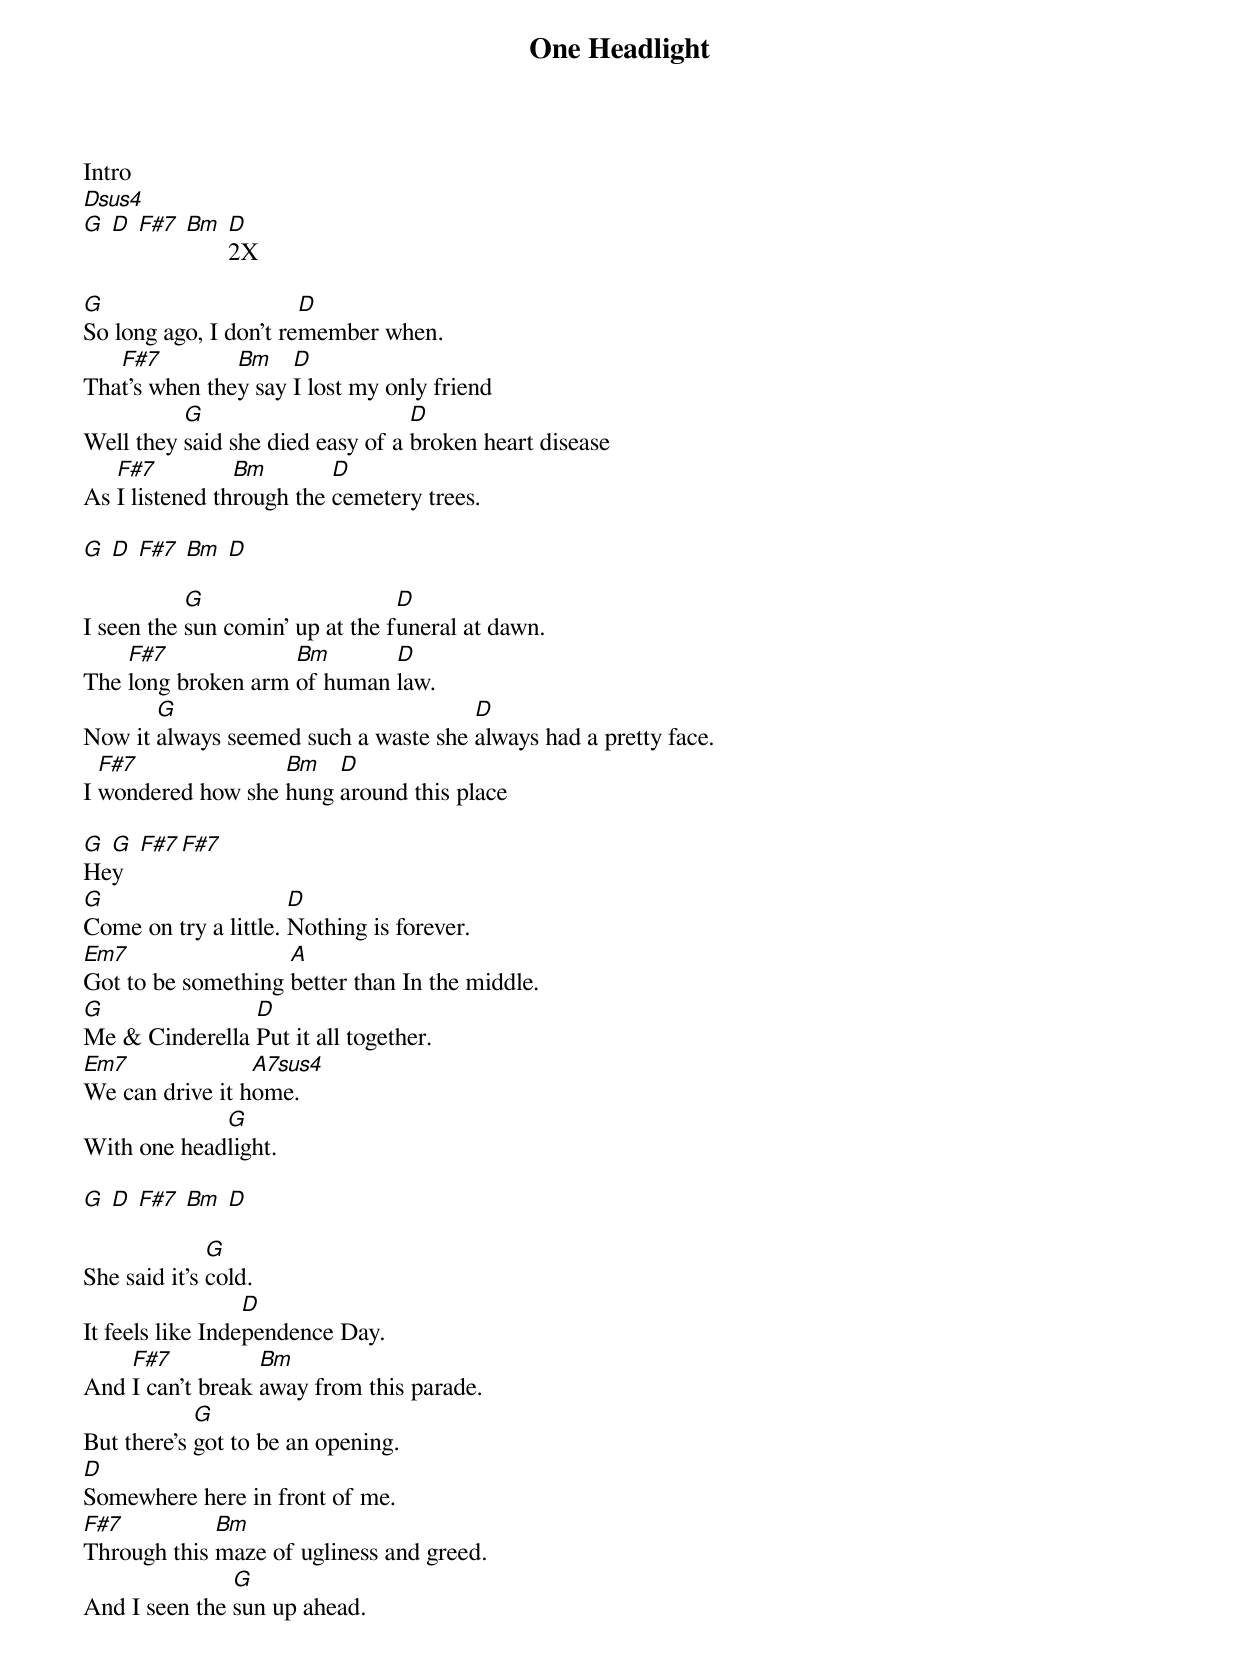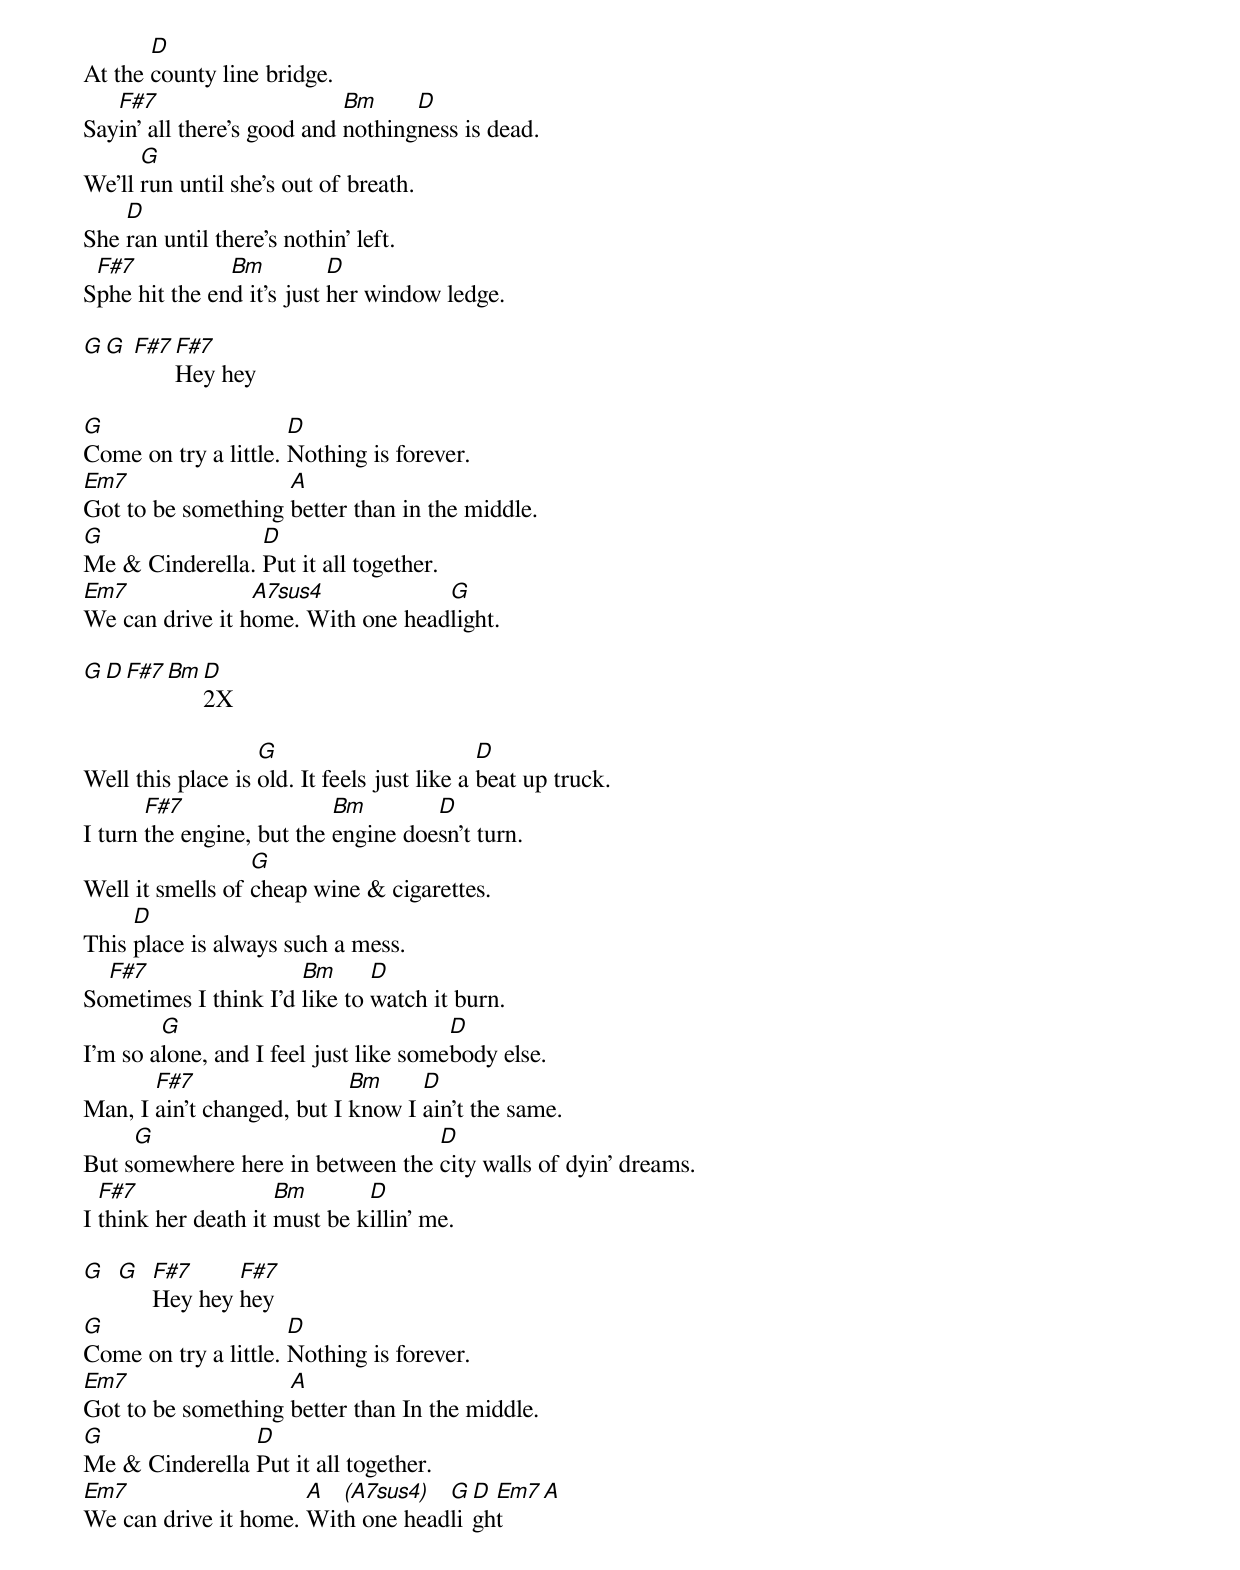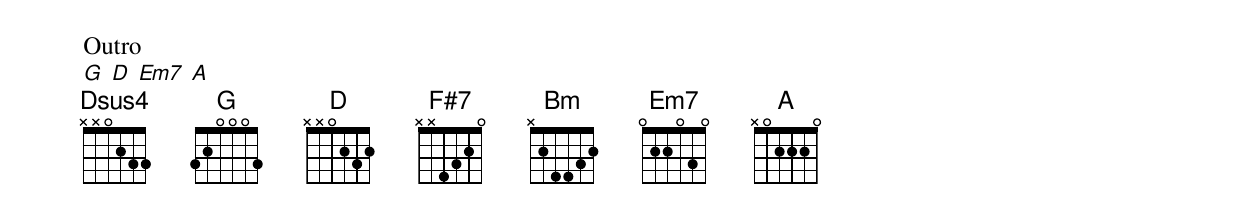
{title:One Headlight}

Intro
[Dsus4]
[G] [D] [F#7] [Bm] [D]2X

[G]So long ago, I don't re[D]member when.
Tha[F#7]t's when the[Bm]y say [D]I lost my only friend
Well they [G]said she died easy of a [D]broken heart disease
As [F#7]I listened th[Bm]rough the [D]cemetery trees.

[G] [D] [F#7] [Bm] [D]

I seen the [G]sun comin' up at the f[D]uneral at dawn.
The [F#7]long broken arm [Bm]of human [D]law.
Now it [G]always seemed such a waste she [D]always had a pretty face.
I [F#7]wondered how she [Bm]hung [D]around this place

[G] [G] [F#7][F#7]
Hey
[G]Come on try a little. [D]Nothing is forever.
[Em7]Got to be something [A]better than In the middle.
[G]Me & Cinderella [D]Put it all together.
[Em7]We can drive it h[A7sus4]ome.
With one head[G]light.

[G] [D] [F#7] [Bm] [D]

She said it's [G]cold.
It feels like Inde[D]pendence Day.
And [F#7]I can't break [Bm]away from this parade.
But there's [G]got to be an opening.
[D]Somewhere here in front of me.
[F#7]Through this [Bm]maze of ugliness and greed.
And I seen the [G]sun up ahead.
At the [D]county line bridge.
Say[F#7]in' all there's good and [Bm]nothing[D]ness is dead.
We'll [G]run until she's out of breath.
She [D]ran until there's nothin' left.
S[F#7]phe hit the en[Bm]d it's just [D]her window ledge.

[G][G] [F#7][F#7]Hey hey

[G]Come on try a little. [D]Nothing is forever.
[Em7]Got to be something [A]better than in the middle.
[G]Me & Cinderella. [D]Put it all together.
[Em7]We can drive it h[A7sus4]ome. With one head[G]light.

[G][D][F#7][Bm][D]2X

Well this place is [G]old. It feels just like a [D]beat up truck.
I turn [F#7]the engine, but the [Bm]engine doe[D]sn't turn.
Well it smells of [G]cheap wine & cigarettes.
This [D]place is always such a mess.
So[F#7]metimes I think I'd [Bm]like to [D]watch it burn.
I'm so a[G]lone, and I feel just like some[D]body else.
Man, I [F#7]ain't changed, but I [Bm]know I [D]ain't the same.
But s[G]omewhere here in between the [D]city walls of dyin' dreams.
I [F#7]think her death it [Bm]must be k[D]illin' me.

[G]  [G]  [F#7]Hey hey [F#7]hey
[G]Come on try a little. [D]Nothing is forever.
[Em7]Got to be something [A]better than In the middle.
[G]Me & Cinderella [D]Put it all together.
[Em7]We can drive it home. [A]Wit[(A7sus4)]h one head[G]li[D]gh[Em7]t [A]

Outro
[G] [D] [Em7] [A]
